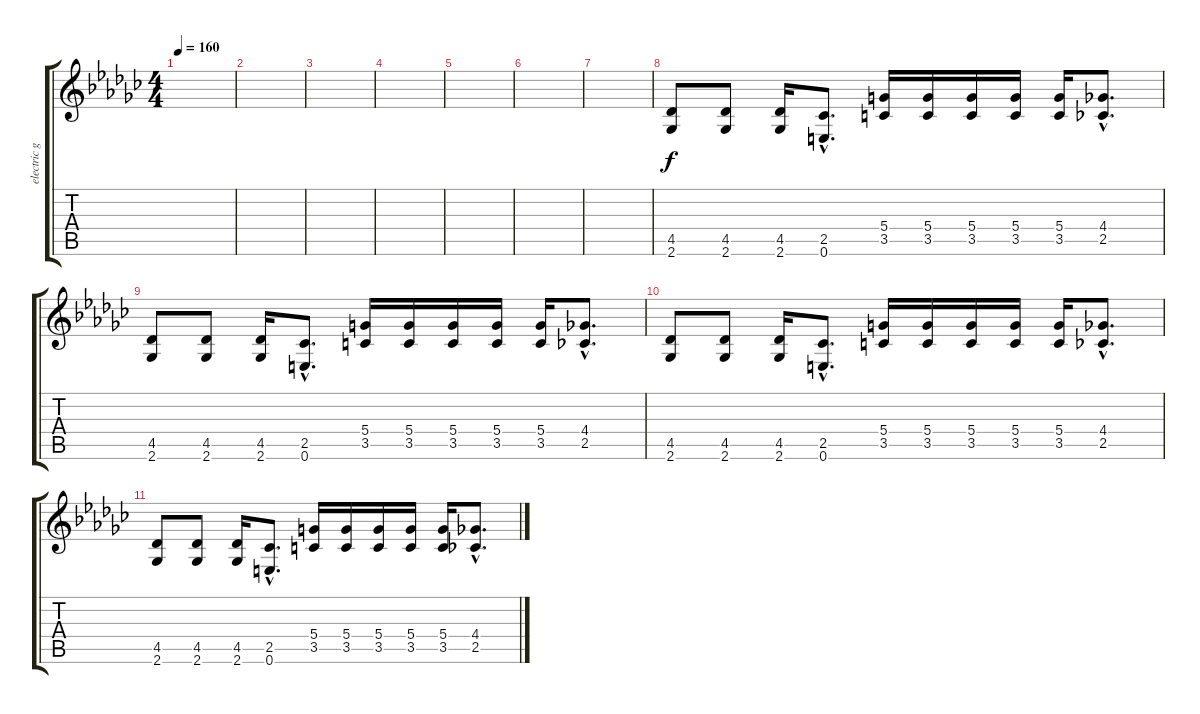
\track ("electric guitar" "electric g") {instrument acousticguitarsteel}
\staff {score tabs}
\tuning (E4 B3 G3 D3 A2 E2) {hide}
\ts (4 4)
\tempo 160
\clef g2
\ks gb
|
|
|
|
|
|
|
(4.5 2.6).8 (4.5 2.6).8 (4.5 2.6).16 (2.5{hac} 0.6{hac}).8{d} (5.4 3.5).16 (5.4 3.5).16 (5.4 3.5).16 (5.4 3.5).16 (5.4 3.5).16 (4.4{hac} 2.5{hac}).8{d} |
(4.5 2.6).8 (4.5 2.6).8 (4.5 2.6).16 (2.5{hac} 0.6{hac}).8{d} (5.4 3.5).16 (5.4 3.5).16 (5.4 3.5).16 (5.4 3.5).16 (5.4 3.5).16 (4.4{hac} 2.5{hac}).8{d} |
(4.5 2.6).8 (4.5 2.6).8 (4.5 2.6).16 (2.5{hac} 0.6{hac}).8{d} (5.4 3.5).16 (5.4 3.5).16 (5.4 3.5).16 (5.4 3.5).16 (5.4 3.5).16 (4.4{hac} 2.5{hac}).8{d} |
(4.5 2.6).8 (4.5 2.6).8 (4.5 2.6).16 (2.5{hac} 0.6{hac}).8{d} (5.4 3.5).16 (5.4 3.5).16 (5.4 3.5).16 (5.4 3.5).16 (5.4 3.5).16 (4.4{hac} 2.5{hac}).8{d}
